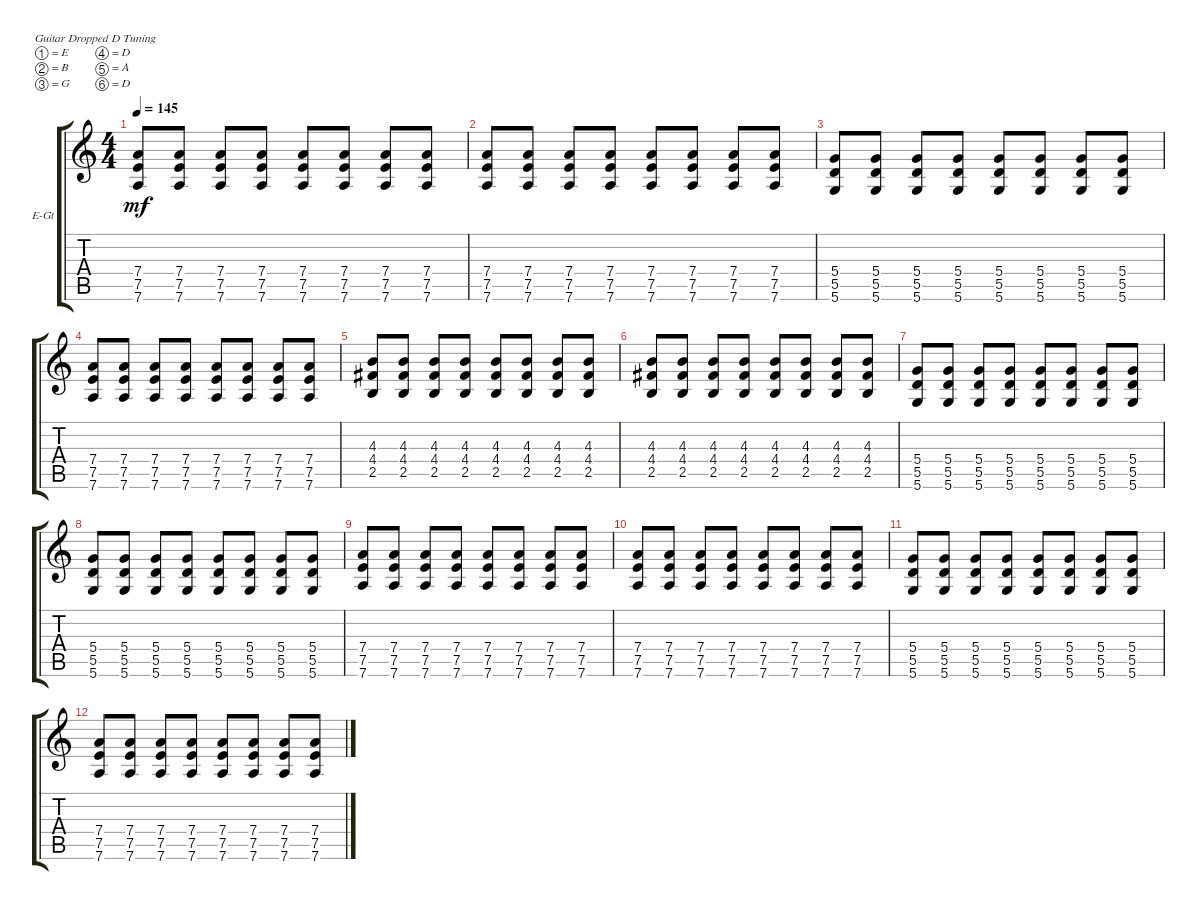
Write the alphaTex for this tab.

\defaultSystemsLayout 4
\bracketExtendMode groupsimilarinstruments
\firstSystemTrackNameOrientation horizontal
\otherSystemsTrackNameOrientation horizontal
\track ("Electric Guitar" "E-Gt") {instrument distortionguitar}
\staff {score tabs}
\tuning (E4 B3 G3 D3 A2 D2)
\ts (4 4)
\tempo 145
\clef g2
\ks c
(7.6 7.5 7.4).8{dy mf} (7.6 7.5 7.4).8 (7.6 7.5 7.4).8 (7.6 7.5 7.4).8 (7.6 7.5 7.4).8 (7.6 7.5 7.4).8 (7.6 7.5 7.4).8 (7.6 7.5 7.4).8 |
(7.6 7.5 7.4).8 (7.6 7.5 7.4).8 (7.6 7.5 7.4).8 (7.6 7.5 7.4).8 (7.6 7.5 7.4).8 (7.6 7.5 7.4).8 (7.6 7.5 7.4).8 (7.6 7.5 7.4).8 |
(5.6 5.5 5.4).8 (5.6 5.5 5.4).8 (5.6 5.5 5.4).8 (5.6 5.5 5.4).8 (5.6 5.5 5.4).8 (5.6 5.5 5.4).8 (5.6 5.5 5.4).8 (5.6 5.5 5.4).8 |
(7.6 7.5 7.4).8 (7.6 7.5 7.4).8 (7.6 7.5 7.4).8 (7.6 7.5 7.4).8 (7.6 7.5 7.4).8 (7.6 7.5 7.4).8 (7.6 7.5 7.4).8 (7.6 7.5 7.4).8 |
(2.5 4.4 4.3).8 (2.5 4.4 4.3).8 (2.5 4.4 4.3).8 (2.5 4.4 4.3).8 (2.5 4.4 4.3).8 (2.5 4.4 4.3).8 (2.5 4.4 4.3).8 (2.5 4.4 4.3).8 |
(2.5 4.4 4.3).8 (2.5 4.4 4.3).8 (2.5 4.4 4.3).8 (2.5 4.4 4.3).8 (2.5 4.4 4.3).8 (2.5 4.4 4.3).8 (2.5 4.4 4.3).8 (2.5 4.4 4.3).8 |
(5.6 5.5 5.4).8 (5.6 5.5 5.4).8 (5.6 5.5 5.4).8 (5.6 5.5 5.4).8 (5.6 5.5 5.4).8 (5.6 5.5 5.4).8 (5.6 5.5 5.4).8 (5.6 5.5 5.4).8 |
(5.6 5.5 5.4).8 (5.6 5.5 5.4).8 (5.6 5.5 5.4).8 (5.6 5.5 5.4).8 (5.6 5.5 5.4).8 (5.6 5.5 5.4).8 (5.6 5.5 5.4).8 (5.6 5.5 5.4).8 |
(7.6 7.5 7.4).8 (7.6 7.5 7.4).8 (7.6 7.5 7.4).8 (7.6 7.5 7.4).8 (7.6 7.5 7.4).8 (7.6 7.5 7.4).8 (7.6 7.5 7.4).8 (7.6 7.5 7.4).8 |
(7.6 7.5 7.4).8 (7.6 7.5 7.4).8 (7.6 7.5 7.4).8 (7.6 7.5 7.4).8 (7.6 7.5 7.4).8 (7.6 7.5 7.4).8 (7.6 7.5 7.4).8 (7.6 7.5 7.4).8 |
(5.6 5.5 5.4).8 (5.6 5.5 5.4).8 (5.6 5.5 5.4).8 (5.6 5.5 5.4).8 (5.6 5.5 5.4).8 (5.6 5.5 5.4).8 (5.6 5.5 5.4).8 (5.6 5.5 5.4).8 |
(7.6 7.5 7.4).8 (7.6 7.5 7.4).8 (7.6 7.5 7.4).8 (7.6 7.5 7.4).8 (7.6 7.5 7.4).8 (7.6 7.5 7.4).8 (7.6 7.5 7.4).8 (7.6 7.5 7.4).8
